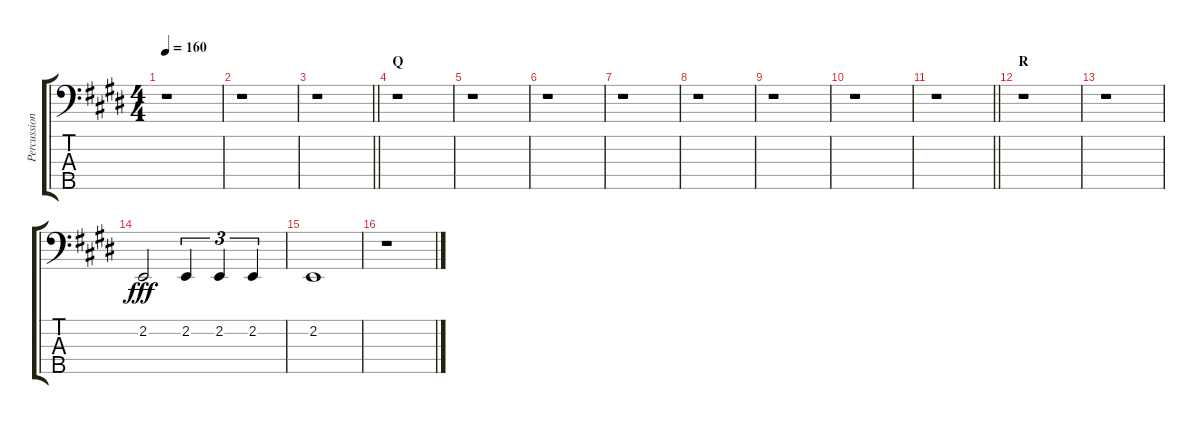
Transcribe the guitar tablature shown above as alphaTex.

\track ("Percussion III" "Percussion") {instrument timpani}
\staff {score tabs}
\tuning (G2 D2 A1 E1 B0) {hide}
\ts (4 4)
\tempo 160
\clef f4
\ks e
r.1{dy ff} |
r.1 |
\barLineRight lightlight
r.1 |
\section ("" "Q")
r.1 |
r.1 |
r.1 |
r.1 |
r.1 |
r.1 |
r.1 |
\barLineRight lightlight
r.1 |
\section ("" "R")
r.1 |
r.1 |
2.2.2{dy fff} 2.2.4{tu (3 2)} 2.2.4{tu (3 2)} 2.2.4{tu (3 2)} |
2.2.1 |
r.1
